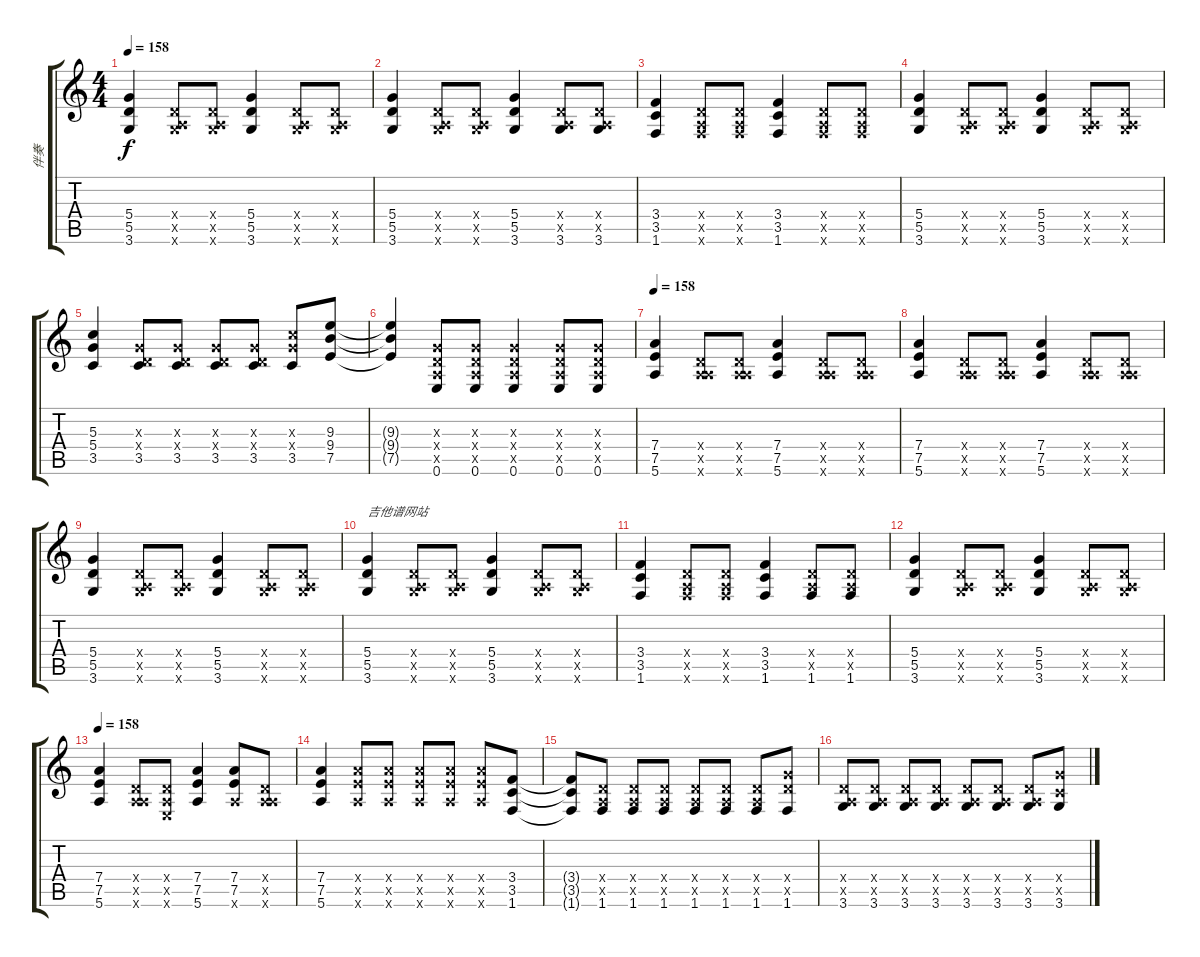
\track ("伴奏" "伴奏") {instrument distortionguitar}
\staff {score tabs}
\tuning (E4 B3 G3 D3 A2 E2) {hide}
\ts (4 4)
\tempo 158
\clef g2
\ks c
(5.4 5.5 3.6).4{dy f} (0.4{x} 0.5{x} 3.6{x}).8 (0.4{x} 0.5{x} 3.6{x}).8 (5.4 5.5 3.6).4 (0.4{x} 0.5{x} 3.6{x}).8 (0.4{x} 0.5{x} 3.6{x}).8 |
(5.4 5.5 3.6).4 (0.4{x} 0.5{x} 3.6{x}).8 (0.4{x} 0.5{x} 3.6{x}).8 (5.4 5.5 3.6).4 (0.4{x} 0.5{x} 3.6).8 (0.4{x} 0.5{x} 3.6).8 |
(3.4 3.5 1.6).4 (0.4{x} 0.5{x} 1.6{x}).8 (0.4{x} 0.5{x} 1.6{x}).8 (3.4 3.5 1.6).4 (0.4{x} 0.5{x} 1.6{x}).8 (0.4{x} 0.5{x} 1.6{x}).8 |
(5.4 5.5 3.6).4 (0.4{x} 0.5{x} 3.6{x}).8 (0.4{x} 0.5{x} 3.6{x}).8 (5.4 5.5 3.6).4 (0.4{x} 0.5{x} 3.6{x}).8 (0.4{x} 0.5{x} 3.6{x}).8 |
(5.3 5.4 3.5).4 (0.3{x} 0.4{x} 3.5).8 (0.3{x} 0.4{x} 3.5).8 (0.3{x} 0.4{x} 3.5).8 (0.3{x} 0.4{x} 3.5).8 (5.3{x} 5.4{x} 3.5).8 (9.3 9.4 7.5).8 |
(9.3{t} 9.4{t} 7.5{t}).4 (0.3{x} 0.4{x} 0.5{x} 0.6).8 (0.3{x} 0.4{x} 0.5{x} 0.6).8 (0.3{x} 0.4{x} 0.5{x} 0.6).4 (0.3{x} 0.4{x} 0.5{x} 0.6).8 (0.3{x} 0.4{x} 0.5{x} 0.6).8 |
\tempo 158
(7.4 7.5 5.6).4 (0.4{x} 0.5{x} 5.6{x}).8 (0.4{x} 0.5{x} 5.6{x}).8 (7.4 7.5 5.6).4 (0.4{x} 0.5{x} 5.6{x}).8 (0.4{x} 0.5{x} 5.6{x}).8 |
(7.4 7.5 5.6).4 (0.4{x} 0.5{x} 5.6{x}).8 (0.4{x} 0.5{x} 5.6{x}).8 (7.4 7.5 5.6).4 (0.4{x} 0.5{x} 5.6{x}).8 (0.4{x} 0.5{x} 5.6{x}).8 |
(5.4 5.5 3.6).4 (0.4{x} 0.5{x} 3.6{x}).8 (0.4{x} 0.5{x} 3.6{x}).8 (5.4 5.5 3.6).4 (0.4{x} 0.5{x} 3.6{x}).8 (0.4{x} 0.5{x} 3.6{x}).8 |
(5.4 5.5 3.6).4{txt "吉他谱网站"} (0.4{x} 0.5{x} 3.6{x}).8 (0.4{x} 0.5{x} 3.6{x}).8 (5.4 5.5 3.6).4 (0.4{x} 0.5{x} 3.6{x}).8 (0.4{x} 0.5{x} 3.6{x}).8 |
(3.4 3.5 1.6).4 (0.4{x} 0.5{x} 1.6{x}).8 (0.4{x} 0.5{x} 1.6{x}).8 (3.4 3.5 1.6).4 (0.4{x} 0.5{x} 1.6).8 (0.4{x} 0.5{x} 1.6).8 |
(5.4 5.5 3.6).4 (0.4{x} 0.5{x} 3.6{x}).8 (0.4{x} 0.5{x} 3.6{x}).8 (5.4 5.5 3.6).4 (0.4{x} 0.5{x} 3.6{x}).8 (0.4{x} 0.5{x} 3.6{x}).8 |
\tempo 158
(7.4 7.5 5.6).4 (0.4{x} 0.5{x} 5.6{x}).8 (0.4{x} 0.5{x} 0.6{x}).8 (7.4 7.5 5.6).4 (7.4 7.5 5.6{x}).8 (0.4{x} 0.5{x} 5.6{x}).8 |
(7.4 7.5 5.6).4 (7.4{x} 7.5{x} 5.6{x}).8 (7.4{x} 7.5{x} 5.6{x}).8 (7.4{x} 7.5{x} 5.6{x}).8 (7.4{x} 7.5{x} 5.6{x}).8 (7.4{x} 7.5{x} 5.6{x}).8 (3.4 3.5 1.6).8 |
(3.4{t} 3.5{t} 1.6{t}).8 (0.4{x} 0.5{x} 1.6).8 (0.4{x} 0.5{x} 1.6).8 (0.4{x} 0.5{x} 1.6).8 (0.4{x} 0.5{x} 1.6).8 (0.4{x} 0.5{x} 1.6).8 (0.4{x} 0.5{x} 1.6).8 (5.4{x} 5.5{x} 1.6).8 |
(0.4{x} 0.5{x} 3.6).8 (0.4{x} 0.5{x} 3.6).8 (0.4{x} 0.5{x} 3.6).8 (0.4{x} 0.5{x} 3.6).8 (0.4{x} 0.5{x} 3.6).8 (0.4{x} 0.5{x} 3.6).8 (0.4{x} 0.5{x} 3.6).8 (5.4{x} 3.5{x} 3.6).8
